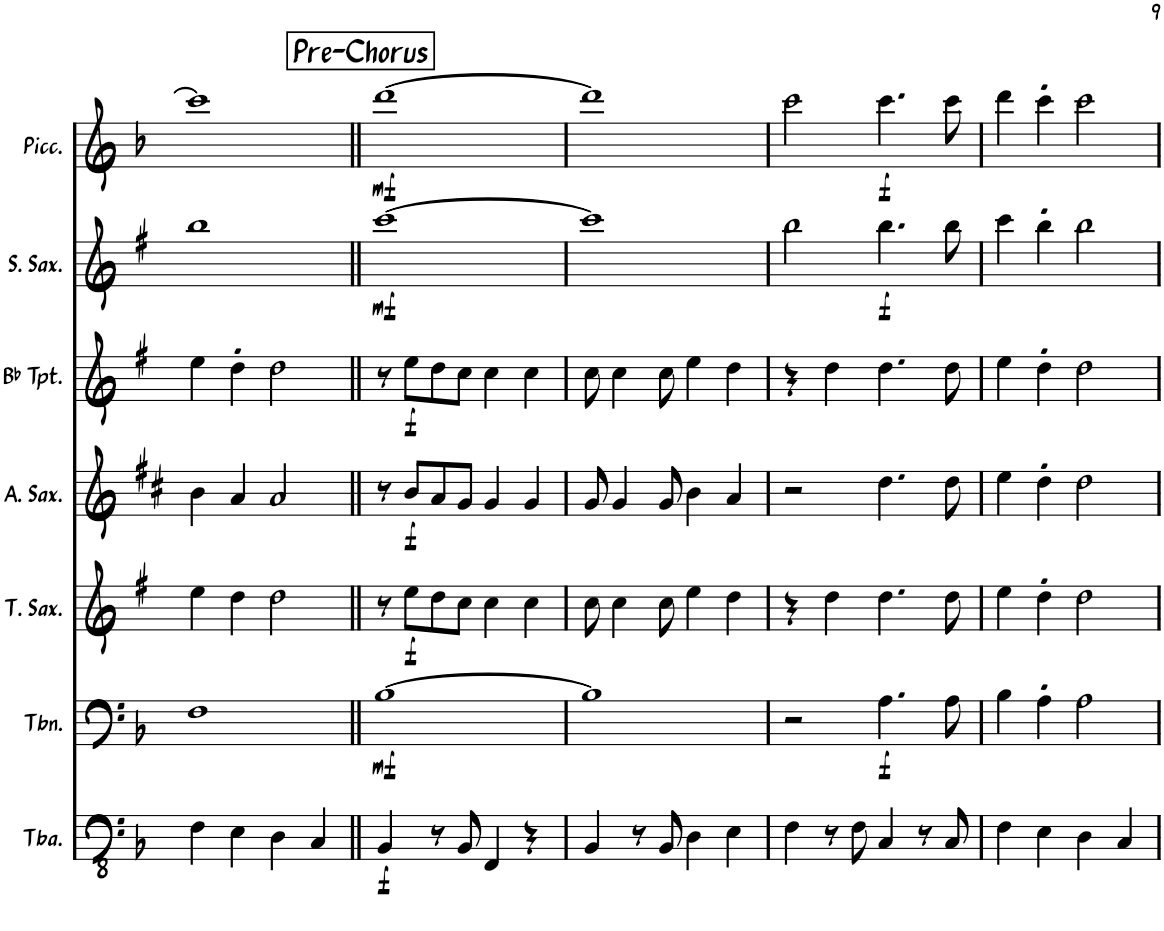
**kern	**dynam	**kern	**dynam	**kern	**dynam	**kern	**dynam	**kern	**dynam	**kern	**dynam	**kern	**dynam
*part7	*part7	*part6	*part6	*part5	*part5	*part4	*part4	*part3	*part3	*part2	*part2	*part1	*part1
*staff7	*staff7	*staff6	*staff6	*staff5	*staff5	*staff4	*staff4	*staff3	*staff3	*staff2	*staff2	*staff1	*staff1
*I"Tuba	*	*I"Trombone	*	*I"Tenor Saxophone	*	*I"Alto Saxophone	*	*I"Bb Trumpet	*	*I"Soprano Saxophone	*	*I"Piccolo	*
*I'Tba.	*	*I'Tbn.	*	*I'T. Sax.	*	*I'A. Sax.	*	*I'Bb Tpt.	*	*I'S. Sax.	*	*I'Picc.	*
!!LO:PB:g=z
*clefFv4	*	*clefF4	*	*clefG2	*	*clefG2	*	*clefG2	*	*clefG2	*	*clefG2	*
*	*	*	*	*Trd8c14	*	*Trd5c9	*	*Trd1c2	*	*Trd1c2	*	*Trd-7c-12	*
*k[b-]	*	*k[b-]	*	*k[f#]	*	*k[f#c#]	*	*k[f#]	*	*k[f#]	*	*k[b-]	*
*M4/4	*	*M4/4	*	*M4/4	*	*M4/4	*	*M4/4	*	*M4/4	*	*M4/4	*
=40	=40	=40	=40	=40	=40	=40	=40	=40	=40	=40	=40	=40	=40
4FF\	.	1F	.	4ee\	.	4b\	.	4ee\	.	1bb	.	1ccc]	.
4EE\	.	.	.	4dd\	.	4a/	.	4dd'\	.	.	.	.	.
4DD\	.	.	.	2dd\	.	2a/	.	2dd\	.	.	.	.	.
4CC/	.	.	.	.	.	.	.	.	.	.	.	.	.
!!LO:REH:place=s1:a:rj:fs=14:t=Pre-Chorus
=41||	=41||	=41||	=41||	=41||	=41||	=41||	=41||	=41||	=41||	=41||	=41||	=41||	=41||
!	!LO:DY:b	!	!LO:DY:b	!	!	!	!	!	!	!	!LO:DY:b	!	!LO:DY:b
4BBB-/	f	[1B-	mf	8r	.	8r	.	8r	.	[1ccc	mf	[1ddd	mf
!	!	!	!	!	!LO:DY:b	!	!LO:DY:b	!	!LO:DY:b	!	!	!	!
.	.	.	.	8ee\L	f	8b/L	f	8ee\L	f	.	.	.	.
8r	.	.	.	8dd\	.	8a/	.	8dd\	.	.	.	.	.
8BBB-/	.	.	.	8cc\J	.	8g/J	.	8cc\J	.	.	.	.	.
4FFF/	.	.	.	4cc\	.	4g/	.	4cc\	.	.	.	.	.
4r	.	.	.	4cc\	.	4g/	.	4cc\	.	.	.	.	.
=42	=42	=42	=42	=42	=42	=42	=42	=42	=42	=42	=42	=42	=42
4BBB-/	.	1B-]	.	8cc\	.	8g/	.	8cc\	.	1ccc]	.	1ddd]	.
.	.	.	.	4cc\	.	4g/	.	4cc\	.	.	.	.	.
8r	.	.	.	.	.	.	.	.	.	.	.	.	.
8BBB-/	.	.	.	8cc\	.	8g/	.	8cc\	.	.	.	.	.
4DD\	.	.	.	4ee\	.	4b\	.	4ee\	.	.	.	.	.
4EE\	.	.	.	4dd\	.	4a/	.	4dd\	.	.	.	.	.
=43	=43	=43	=43	=43	=43	=43	=43	=43	=43	=43	=43	=43	=43
4FF\	.	2r	.	4r	.	2r	.	4r	.	2bb\	.	2ccc\	.
8r	.	.	.	4dd\	.	.	.	4dd\	.	.	.	.	.
8FF\	.	.	.	.	.	.	.	.	.	.	.	.	.
!	!	!	!LO:DY:b	!	!	!	!	!	!	!	!LO:DY:b	!	!LO:DY:b
4CC/	.	4.A\	f	4.dd\	.	4.dd\	.	4.dd\	.	4.bb\	f	4.ccc\	f
8r	.	.	.	.	.	.	.	.	.	.	.	.	.
8CC/	.	8A\	.	8dd\	.	8dd\	.	8dd\	.	8bb\	.	8ccc\	.
=44	=44	=44	=44	=44	=44	=44	=44	=44	=44	=44	=44	=44	=44
4FF\	.	4B-\	.	4ee\	.	4ee\	.	4ee\	.	4ccc\	.	4ddd\	.
4EE\	.	4A'\	.	4dd'\	.	4dd'\	.	4dd'\	.	4bb'\	.	4ccc'\	.
4DD\	.	2A\	.	2dd\	.	2dd\	.	2dd\	.	2bb\	.	2ccc\	.
4CC/	.	.	.	.	.	.	.	.	.	.	.	.	.
=	=	=	=	=	=	=	=	=	=	=	=	=	=
*-	*-	*-	*-	*-	*-	*-	*-	*-	*-	*-	*-	*-	*-
